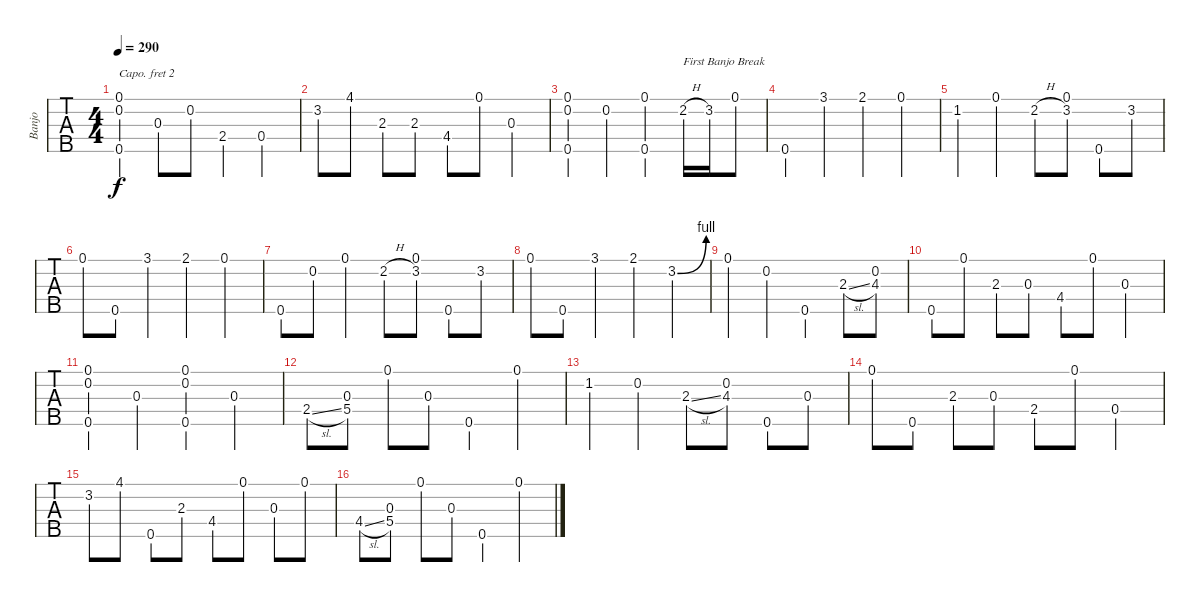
\track ("Banjo" "Banjo") {instrument banjo}
\staff {tabs}
\capo 2
\tuning (D4 B3 G3 D3 G4) {hide}
\displaytranspose 12
\ts (4 4)
\tempo 290
\clef g2
\ks c
(0.1 0.2 0.5).4{dy f} 0.3.8 0.2.8 2.4.4 0.4.4 |
3.2.8 4.1.8 2.3.8 2.3.8 4.4.8 0.1.8 0.3.4 |
(0.1 0.2 0.5).4 0.2.4 (0.1 0.5).4 2.2{h}.16{txt "First Banjo Break"} 3.2.16 0.1.8 |
0.5.4 3.1.4 2.1.4 0.1.4 |
1.2.4 0.1.4 2.2{h}.8 (0.1 3.2).8 0.5.8 3.2.8 |
0.1.8 0.5.8 3.1.4 2.1.4 0.1.4 |
0.5.8 0.2.8 0.1.4 2.2{h}.8 (0.1 3.2).8 0.5.8 3.2.8 |
0.1.8 0.5.8 3.1.4 2.1.4 3.2{be (bend 0 0 60 4)}.4 |
0.1.4 0.2.4 0.5.4 2.3{sl}.8 (0.2 4.3).8 |
0.5.8 0.1.8 2.3.8 0.3.8 4.4.8 0.1.8 0.3.4 |
(0.1 0.2 0.5).4 0.3.4 (0.1 0.2 0.5).4 0.3.4 |
2.4{sl}.8 (0.3 5.4).8 0.1.8 0.3.8 0.5.4 0.1.4 |
1.2.4 0.2.4 2.3{sl}.8 (0.2 4.3).8 0.5.8 0.3.8 |
0.1.8 0.5.8 2.3.8 0.3.8 2.4.8 0.1.8 0.4.4 |
3.2.8 4.1.8 0.5.8 2.3.8 4.4.8 0.1.8 0.3.8 0.1.8 |
4.4{sl}.8 (0.3 5.4).8 0.1.8 0.3.8 0.5.4 0.1.4
